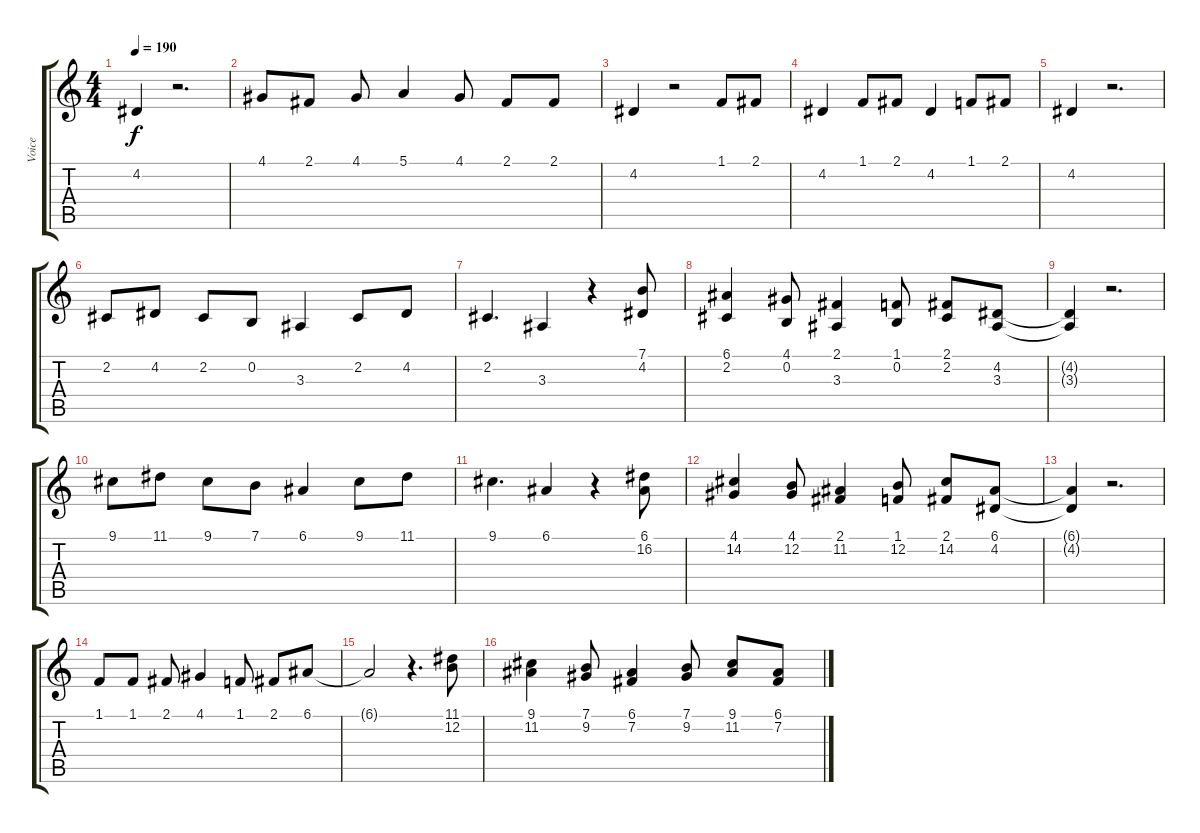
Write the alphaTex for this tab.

\track ("Voice" "Voice") {instrument clarinet}
\staff {score tabs}
\tuning (E4 B3 G3 D3 A2 E2) {hide}
\ts (4 4)
\tempo 190
\clef g2
\ks c
4.2.4{dy f} r.2{d} |
4.1.8 2.1.8 4.1.8 5.1.4 4.1.8 2.1.8 2.1.8 |
4.2.4 r.2 1.1.8 2.1.8 |
4.2.4 1.1.8 2.1.8 4.2.4 1.1.8 2.1.8 |
4.2.4 r.2{d} |
2.2.8 4.2.8 2.2.8 0.2.8 3.3.4 2.2.8 4.2.8 |
2.2.4{d} 3.3.4 r.4 (7.1 4.2).8 |
(6.1 2.2).4 (4.1 0.2).8 (2.1 3.3).4 (1.1 0.2).8 (2.1 2.2).8 (4.2 3.3).8 |
(4.2{t} 3.3{t}).4 r.2{d} |
9.1.8 11.1.8 9.1.8 7.1.8 6.1.4 9.1.8 11.1.8 |
9.1.4{d} 6.1.4 r.4 (6.1 16.2).8 |
(4.1 14.2).4 (4.1 12.2).8 (2.1 11.2).4 (1.1 12.2).8 (2.1 14.2).8 (6.1 4.2).8 |
(6.1{t} 4.2{t}).4 r.2{d} |
1.1.8 1.1.8 2.1.8 4.1.4 1.1.8 2.1.8 6.1.8 |
6.1{t}.2 r.4{d} (11.1 12.2).8 |
(9.1 11.2).4 (7.1 9.2).8 (6.1 7.2).4 (7.1 9.2).8 (9.1 11.2).8 (6.1 7.2).8
